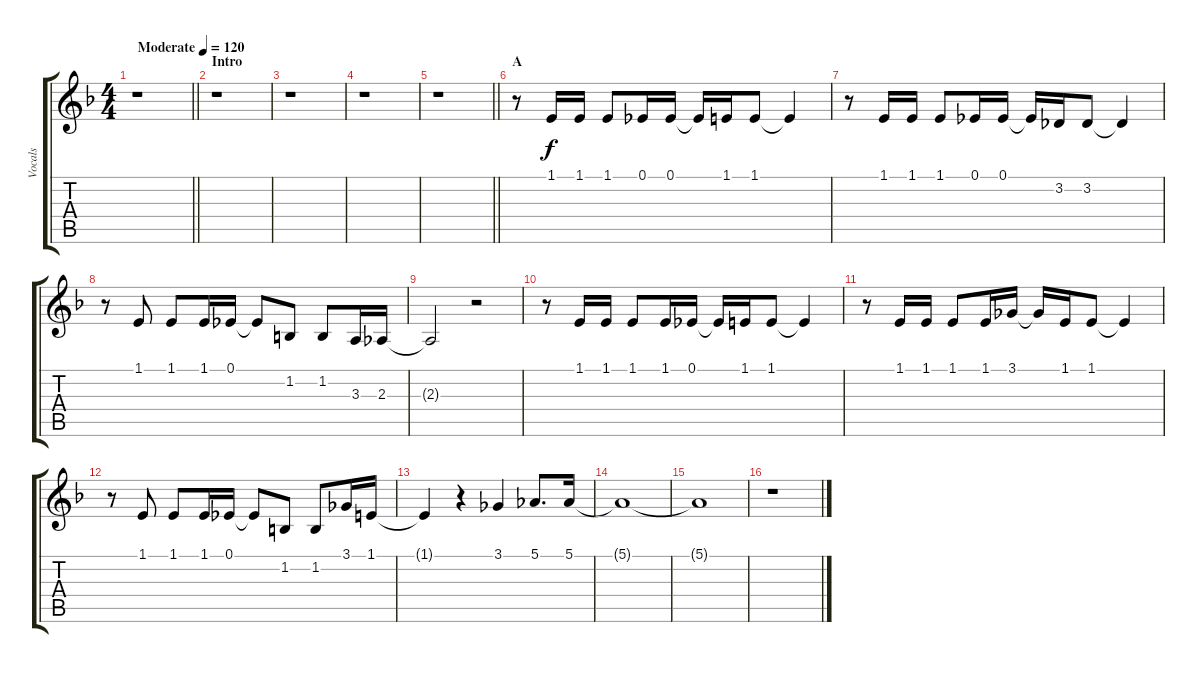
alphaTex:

\track ("Vocals" "Vocals") {instrument voiceoohs}
\staff {score tabs}
\tuning (Eb4 Bb3 Gb3 Db3 Ab2 Eb2) {hide}
\ts (4 4)
\tempo (120 "Moderate")
\clef g2
\barLineRight lightlight
\ks f
r.1{dy f instrument voiceoohs} |
\section ("" "Intro")
r.1 |
r.1 |
r.1 |
\barLineRight lightlight
r.1 |
\section ("" "A")
r.8 1.1.16 1.1.16 1.1.8 0.1.16 0.1.16 0.1{t}.16 1.1.16 1.1.8 1.1{t}.4 |
r.8 1.1.16 1.1.16 1.1.8 0.1.16 0.1.16 0.1{t}.16 3.2.16 3.2.8 3.2{t}.4 |
r.8 1.1.8 1.1.8 1.1.16 0.1.16 0.1{t}.8 1.2.8 1.2.8 3.3.16 2.3.16 |
2.3{t}.2 r.2 |
r.8 1.1.16 1.1.16 1.1.8 1.1.16 0.1.16 0.1{t}.16 1.1.16 1.1.8 1.1{t}.4 |
r.8 1.1.16 1.1.16 1.1.8 1.1.16 3.1.16 3.1{t}.16 1.1.16 1.1.8 1.1{t}.4 |
r.8 1.1.8 1.1.8 1.1.16 0.1.16 0.1{t}.8 1.2.8 1.2.8 3.1.16 1.1.16 |
1.1{t}.4 r.4 3.1.4 5.1.8{d} 5.1.16 |
5.1{t}.1 |
5.1{t}.1 |
r.1
